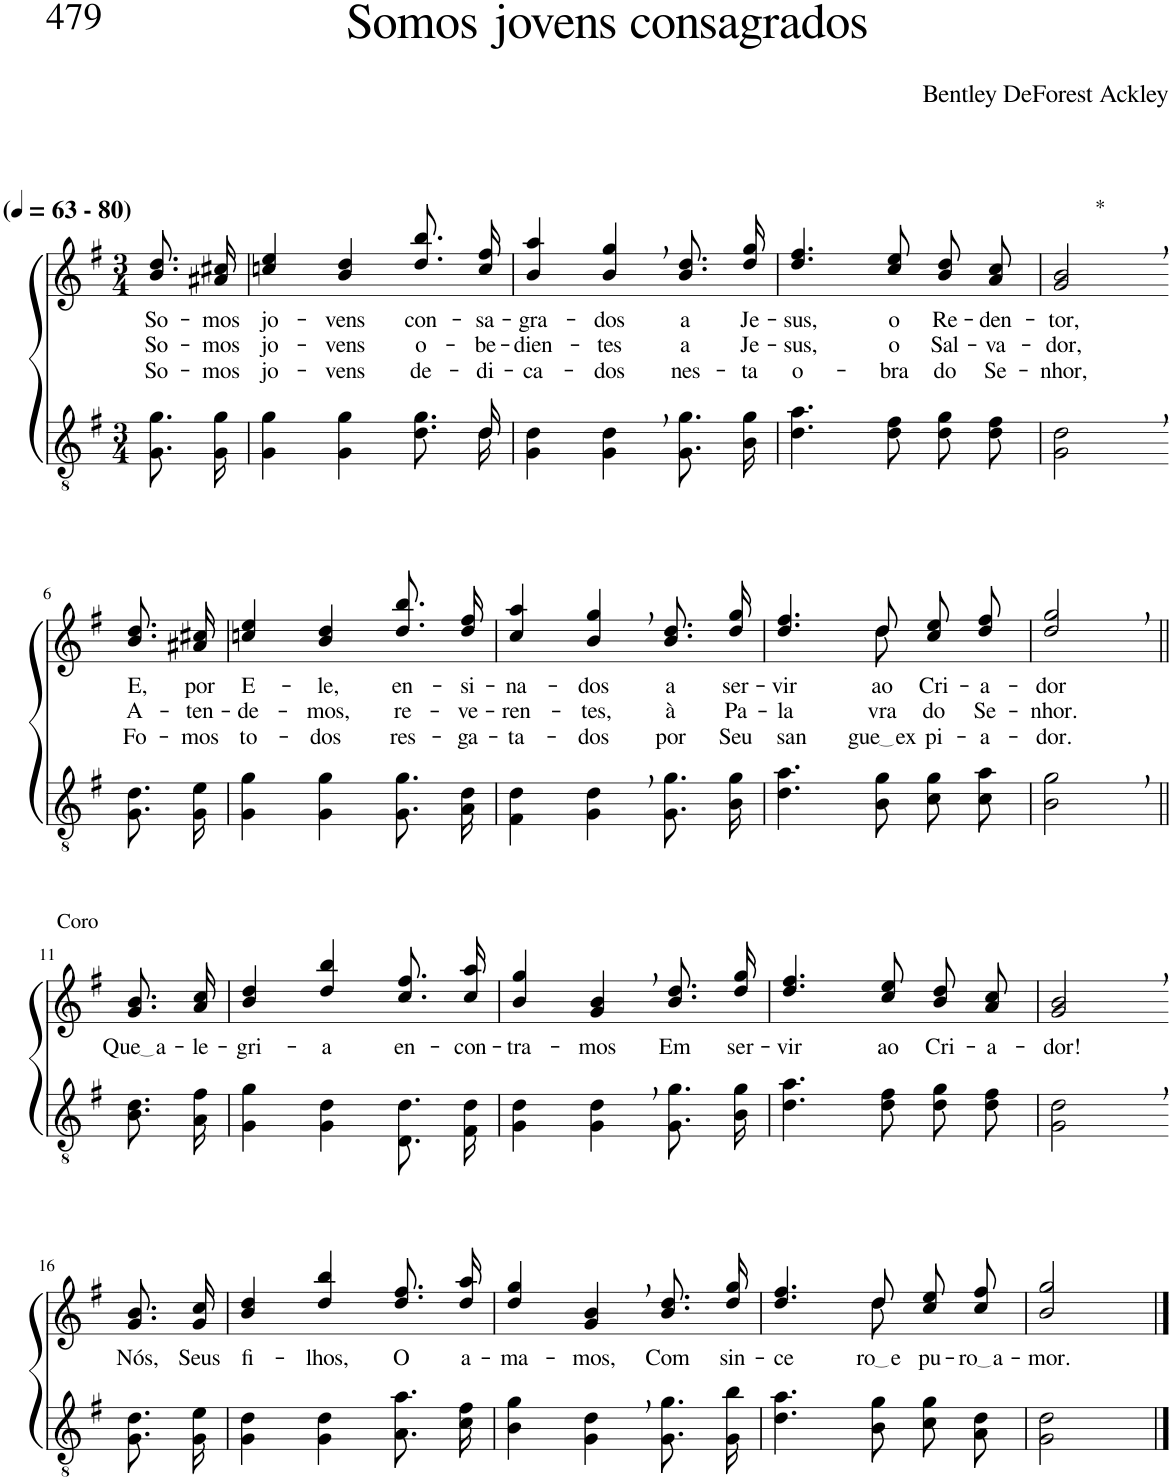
**kern	**kern	**text	**text	**text
*part2	*part1	*part1	*part1	*part1
*staff2	*staff1	*staff1	*staff1	*staff1
*I"Parte III e IV	*I"Parte I e II	*	*	*
*clefGv2	*clefG2	*	*	*
*Trd5c9	*Trd5c9	*	*	*
*k[f#]	*k[f#]	*	*	*
*M3/4	*M3/4	*	*	*
*MM63	*MM63	*	*	*
=1	=1	=1	=1	=1
!	!LO:TX:a:B:t=(	!	!	!
!	!LO:TX:a:B:t=- 80)	!	!	!
!	!	!LO:LY:b	!LO:LY:b	!LO:LY:b
8.G\ 8.g\L	8.b\ 8.dd\L	So-	So-	So-
!	!	!LO:LY:b	!LO:LY:b	!LO:LY:b
16G\ 16g\Jk	16a#X\ 16cc#X\Jk	-mos	-mos	-mos
=2	=2	=2	=2	=2
*^	*	*	*	*
!	!	!	!LO:LY:b	!LO:LY:b	!LO:LY:b
4G\ 4g\	8.ryy	4ccn/ 4ee/	jo-	jo-	jo-
!	!	!	!LO:LY:b	!LO:LY:b	!LO:LY:b
*v	*v	*	*	*	*
4G\ 4g\	4b/ 4dd/	-vens	-vens	-vens
!	!	!LO:LY:b	!LO:LY:b	!LO:LY:b
8.d\ 8.g\L	8.dd\ 8.bb\L	con-	o-	de-
*^	*	*	*	*
!	!	!	!LO:LY:b	!LO:LY:b	!LO:LY:b
16d\Jk	16d/	16cc\ 16ff#\Jk	-sa-	-be-	-di-
=3	=3	=3	=3	=3	=3
!	!	!	!LO:LY:b	!LO:LY:b	!LO:LY:b
*v	*v	*	*	*	*
4G\ 4d\	4b/ 4aa/	-gra-	-dien-	-ca-
!	!	!LO:LY:b	!LO:LY:b	!LO:LY:b
4G\, 4d\,	4b/, 4gg/,	-dos	-tes	-dos
!	!	!LO:LY:b	!LO:LY:b	!LO:LY:b
8.G\ 8.g\L	8.b\ 8.dd\L	a	a	nes-
!	!	!LO:LY:b	!LO:LY:b	!LO:LY:b
16B\ 16g\Jk	16dd\ 16gg\Jk	Je-	Je-	-ta
=4	=4	=4	=4	=4
!	!	!LO:LY:b	!LO:LY:b	!LO:LY:b
4.d\ 4.a\	4.dd/ 4.ff#/	-sus,	-sus,	o-
!	!	!LO:LY:b	!LO:LY:b	!LO:LY:b
8d\ 8f#\	8cc/ 8ee/	o	o	-bra
!	!	!LO:LY:b	!LO:LY:b	!LO:LY:b
8d\ 8g\L	8b\ 8dd\L	Re-	Sal-	do
!	!	!LO:LY:b	!LO:LY:b	!LO:LY:b
8d\ 8f#\J	8a\ 8cc\J	-den-	-va-	Se-
=5	=5	=5	=5	=5
!	!LO:TX:a:t=*	!	!	!
!	!	!LO:LY:b	!LO:LY:b	!LO:LY:b
2G\, 2d\,	2g/, 2b/,	-tor,	-dor,	-nhor,
!!LO:LB:g=z
=6-	=6-	=6-	=6-	=6-
!	!	!LO:LY:b	!LO:LY:b	!LO:LY:b
8.G\ 8.d\L	8.b\ 8.dd\L	E,	A-	Fo-
!	!	!LO:LY:b	!LO:LY:b	!LO:LY:b
16G\ 16e\Jk	16a#X\ 16cc#X\Jk	por	-ten-	-mos
=7	=7	=7	=7	=7
!	!	!LO:LY:b	!LO:LY:b	!LO:LY:b
4G\ 4g\	4ccn/ 4ee/	E-	-de-	to-
!	!	!LO:LY:b	!LO:LY:b	!LO:LY:b
4G\ 4g\	4b/ 4dd/	-le,	-mos,	-dos
!	!	!LO:LY:b	!LO:LY:b	!LO:LY:b
8.G\ 8.g\L	8.dd\ 8.bb\L	en-	re-	res-
!	!	!LO:LY:b	!LO:LY:b	!LO:LY:b
16A\ 16d\Jk	16dd\ 16ff#\Jk	-si-	-ve-	-ga-
=8	=8	=8	=8	=8
!	!	!LO:LY:b	!LO:LY:b	!LO:LY:b
4F#\ 4d\	4cc/ 4aa/	-na-	-ren-	-ta-
!	!	!LO:LY:b	!LO:LY:b	!LO:LY:b
4G\, 4d\,	4b/, 4gg/,	-dos	-tes,	-dos
!	!	!LO:LY:b	!LO:LY:b	!LO:LY:b
8.G\ 8.g\L	8.b\ 8.dd\L	a	à	por
!	!	!LO:LY:b	!LO:LY:b	!LO:LY:b
16B\ 16g\Jk	16dd\ 16gg\Jk	ser-	Pa-	Seu
=9	=9	=9	=9	=9
!	!	!LO:LY:b	!LO:LY:b	!LO:LY:b
*	*^	*	*	*
4.d\ 4.a\	4.dd/ 4.ff#/	4.ryy	-vir	-la-	san-
!	!	!	!LO:LY:b	!LO:LY:b	!LO:LY:b
8B\ 8g\	8dd/	8dd\	ao	-vra	gue ex
!	!	!	!LO:LY:b	!LO:LY:b	!LO:LY:b
8c\ 8g\L	8cc\ 8ee\L	4ryy	Cri-	do	-pi-
!	!	!	!LO:LY:b	!LO:LY:b	!LO:LY:b
8c\ 8a\J	8dd\ 8ff#\J	.	-a-	Se-	-a-
*	*v	*v	*	*	*
=10	=10	=10	=10	=10
!	!	!LO:LY:b	!LO:LY:b	!LO:LY:b
2B\, 2g\,	2dd/, 2gg/,	-dor	-nhor.	-dor.
!!LO:LB:g=z
=11||	=11||	=11||	=11||	=11||
!	!LO:TX:a:t=Coro	!	!	!
!	!	!LO:LY:b	!	!
8.B\ 8.d\L	8.g/ 8.b/L	Que a	.	.
!	!	!LO:LY:b	!	!
16A\ 16f#\Jk	16a/ 16cc/Jk	-le-	.	.
=12	=12	=12	=12	=12
!	!	!LO:LY:b	!	!
4G\ 4g\	4b/ 4dd/	-gri-	.	.
!	!	!LO:LY:b	!	!
4G\ 4d\	4dd/ 4bb/	-a	.	.
!	!	!LO:LY:b	!	!
8.D/ 8.d/L	8.cc\ 8.ff#\L	en-	.	.
!	!	!LO:LY:b	!	!
16F#/ 16d/Jk	16cc\ 16aa\Jk	-con-	.	.
=13	=13	=13	=13	=13
!	!	!LO:LY:b	!	!
4G\ 4d\	4b/ 4gg/	-tra-	.	.
!	!	!LO:LY:b	!	!
4G\, 4d\,	4g/, 4b/,	-mos	.	.
!	!	!LO:LY:b	!	!
8.G\ 8.g\L	8.b\ 8.dd\L	Em	.	.
!	!	!LO:LY:b	!	!
16B\ 16g\Jk	16dd\ 16gg\Jk	ser-	.	.
=14	=14	=14	=14	=14
!	!	!LO:LY:b	!	!
4.d\ 4.a\	4.dd/ 4.ff#/	-vir	.	.
!	!	!LO:LY:b	!	!
8d\ 8f#\	8cc/ 8ee/	ao	.	.
!	!	!LO:LY:b	!	!
8d\ 8g\L	8b\ 8dd\L	Cri-	.	.
!	!	!LO:LY:b	!	!
8d\ 8f#\J	8a\ 8cc\J	-a-	.	.
=15	=15	=15	=15	=15
!	!	!LO:LY:b	!	!
2G\, 2d\,	2g/, 2b/,	-dor!	.	.
!!LO:LB:g=z
=16-	=16-	=16-	=16-	=16-
!	!	!LO:LY:b	!	!
8.G\ 8.d\L	8.g/ 8.b/L	Nós,	.	.
!	!	!LO:LY:b	!	!
16G\ 16e\Jk	16g/ 16cc/Jk	Seus	.	.
=17	=17	=17	=17	=17
!	!	!LO:LY:b	!	!
4G\ 4d\	4b/ 4dd/	fi-	.	.
!	!	!LO:LY:b	!	!
4G\ 4d\	4dd/ 4bb/	-lhos,	.	.
!	!	!LO:LY:b	!	!
8.A\ 8.a\L	8.dd\ 8.ff#\L	O	.	.
!	!	!LO:LY:b	!	!
16c\ 16f#\Jk	16dd\ 16aa\Jk	a-	.	.
=18	=18	=18	=18	=18
!	!	!LO:LY:b	!	!
4B\ 4g\	4dd/ 4gg/	-ma-	.	.
!	!	!LO:LY:b	!	!
4G\, 4d\,	4g/, 4b/,	-mos,	.	.
!	!	!LO:LY:b	!	!
8.G\ 8.g\L	8.b\ 8.dd\L	Com	.	.
!	!	!LO:LY:b	!	!
16G\ 16b\Jk	16dd\ 16gg\Jk	sin-	.	.
=19	=19	=19	=19	=19
!	!	!LO:LY:b	!	!
*	*^	*	*	*
4.d\ 4.a\	4.dd/ 4.ff#/	4.ryy	-ce-	.	.
!	!	!	!LO:LY:b	!	!
8B\ 8g\	8dd/	8dd\	ro e	.	.
!	!	!	!LO:LY:b	!	!
8c\ 8g\L	8cc\ 8ee\L	4ryy	pu-	.	.
!	!	!	!LO:LY:b	!	!
8A\ 8d\J	8cc\ 8ff#\J	.	ro a	.	.
*	*v	*v	*	*	*
=20	=20	=20	=20	=20
!	!	!LO:LY:b	!	!
2G\ 2d\	2b/ 2gg/	-mor.	.	.
==	==	==	==	==
*-	*-	*-	*-	*-
